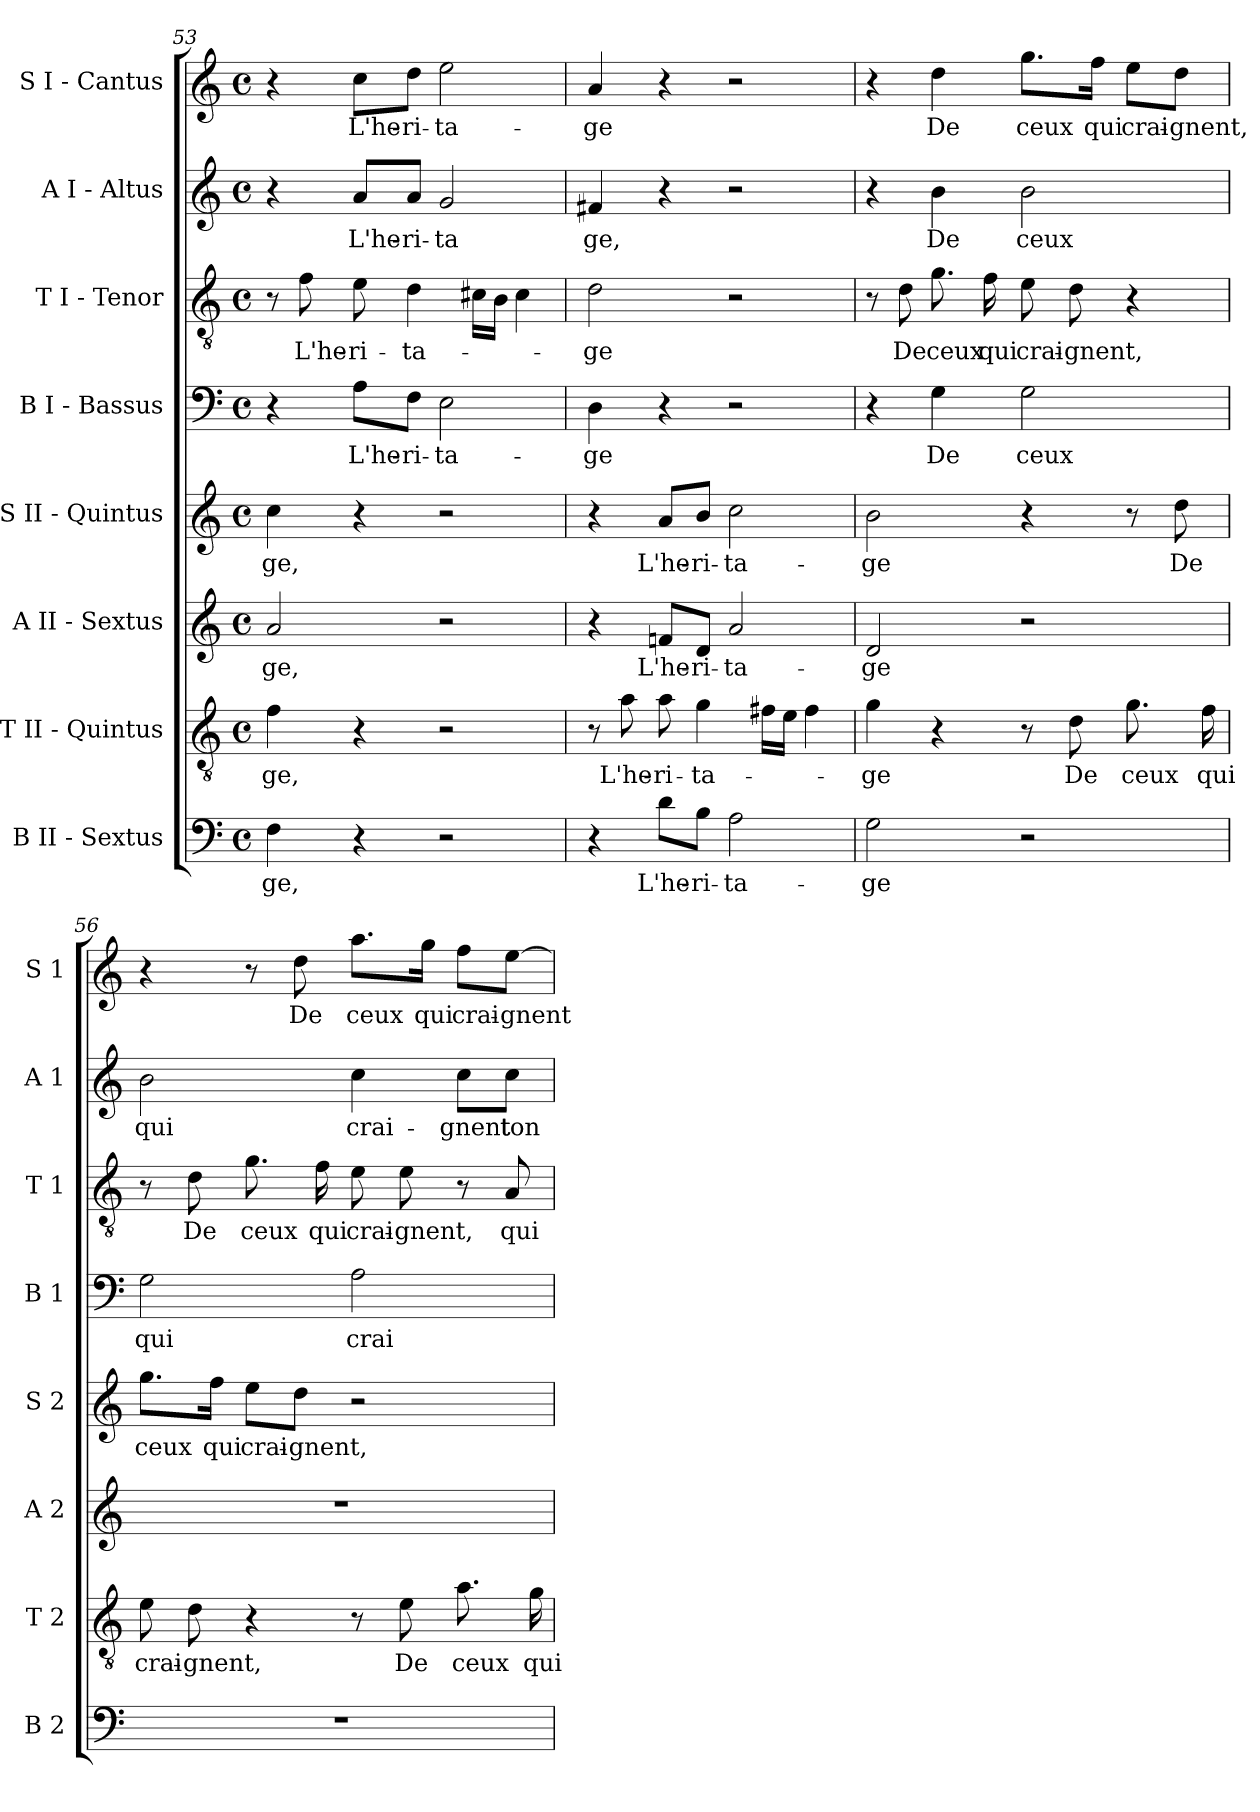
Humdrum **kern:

**kern	**text	**kern	**text	**kern	**text	**kern	**text	**kern	**text	**kern	**text	**kern	**text	**kern	**text
*part8	*part8	*part7	*part7	*part6	*part6	*part5	*part5	*part4	*part4	*part3	*part3	*part2	*part2	*part1	*part1
*staff8	*staff8	*staff7	*staff7	*staff6	*staff6	*staff5	*staff5	*staff4	*staff4	*staff3	*staff3	*staff2	*staff2	*staff1	*staff1
*I"B II - Sextus	*	*I"T II - Quintus	*	*I"A II - Sextus	*	*I"S II - Quintus	*	*I"B I - Bassus	*	*I"T I - Tenor	*	*I"A I - Altus	*	*I"S I - Cantus	*
*I'B 2	*	*I'T 2	*	*I'A 2	*	*I'S 2	*	*I'B 1	*	*I'T 1	*	*I'A 1	*	*I'S 1	*
*clefF4	*	*clefGv2	*	*clefG2	*	*clefG2	*	*clefF4	*	*clefGv2	*	*clefG2	*	*clefG2	*
*k[]	*	*k[]	*	*k[]	*	*k[]	*	*k[]	*	*k[]	*	*k[]	*	*k[]	*
*C:	*	*C:	*	*C:	*	*C:	*	*C:	*	*C:	*	*C:	*	*C:	*
*M4/4	*	*M4/4	*	*M4/4	*	*M4/4	*	*M4/4	*	*M4/4	*	*M4/4	*	*M4/4	*
*met(c)	*	*met(c)	*	*met(c)	*	*met(c)	*	*met(c)	*	*met(c)	*	*met(c)	*	*met(c)	*
=53	=53	=53	=53	=53	=53	=53	=53	=53	=53	=53	=53	=53	=53	=53	=53
!	!LO:LY:b	!	!LO:LY:b	!	!LO:LY:b	!	!LO:LY:b	!	!	!	!	!	!	!	!
4F\	ge,	4f\	ge,	2a/	ge,	4cc\	ge,	4r	.	8r	.	4r	.	4r	.
!	!	!	!	!	!	!	!	!	!	!	!LO:LY:b	!	!	!	!
.	.	.	.	.	.	.	.	.	.	8f\	L'he-	.	.	.	.
!	!	!	!	!	!	!	!	!	!LO:LY:b	!	!LO:LY:b	!	!LO:LY:b	!	!LO:LY:b
4r	.	4r	.	.	.	4r	.	8A\L	L'he-	8e\	-ri-	8a/L	L'he-	8cc\L	L'he-
!	!	!	!	!	!	!	!	!	!LO:LY:b	!	!LO:LY:b	!	!LO:LY:b	!	!LO:LY:b
.	.	.	.	.	.	.	.	8F\J	-ri-	4d\	-ta-	8a/J	-ri-	8dd\J	-ri-
!	!	!	!	!	!	!	!	!	!LO:LY:b	!	!	!	!LO:LY:b	!	!LO:LY:b
2r	.	2r	.	2r	.	2r	.	2E\	-ta-	.	.	2g/	-ta	2ee\	-ta-
.	.	.	.	.	.	.	.	.	.	16c#X\LL	.	.	.	.	.
.	.	.	.	.	.	.	.	.	.	16B\JJ	.	.	.	.	.
.	.	.	.	.	.	.	.	.	.	4c#\	.	.	.	.	.
=54	=54	=54	=54	=54	=54	=54	=54	=54	=54	=54	=54	=54	=54	=54	=54
!	!	!	!	!	!	!	!	!	!LO:LY:b	!	!LO:LY:b	!	!LO:LY:b	!	!LO:LY:b
4r	.	8r	.	4r	.	4r	.	4D\	-ge	2d\	-ge	4f#X/	ge,	4a/	-ge
!	!	!	!LO:LY:b	!	!	!	!	!	!	!	!	!	!	!	!
.	.	8a\	L'he-	.	.	.	.	.	.	.	.	.	.	.	.
!	!LO:LY:b	!	!LO:LY:b	!	!LO:LY:b	!	!LO:LY:b	!	!	!	!	!	!	!	!
8d\L	L'he-	8a\	-ri-	8fni/L	L'he-	8a/L	L'he-	4r	.	.	.	4r	.	4r	.
!	!LO:LY:b	!	!LO:LY:b	!	!LO:LY:b	!	!LO:LY:b	!	!	!	!	!	!	!	!
8B\J	-ri-	4g\	-ta-	8d/J	-ri-	8b/J	-ri-	.	.	.	.	.	.	.	.
!	!LO:LY:b	!	!	!	!LO:LY:b	!	!LO:LY:b	!	!	!	!	!	!	!	!
2A\	-ta-	.	.	2a/	-ta-	2cc\	-ta-	2r	.	2r	.	2r	.	2r	.
.	.	16f#X\LL	.	.	.	.	.	.	.	.	.	.	.	.	.
.	.	16e\JJ	.	.	.	.	.	.	.	.	.	.	.	.	.
.	.	4f#\	.	.	.	.	.	.	.	.	.	.	.	.	.
!!LO:LB:g=z
=55	=55	=55	=55	=55	=55	=55	=55	=55	=55	=55	=55	=55	=55	=55	=55
!	!LO:LY:b	!	!LO:LY:b	!	!LO:LY:b	!	!LO:LY:b	!	!	!	!	!	!	!	!
2G\	-ge	4g\	-ge	2d/	-ge	2b\	-ge	4r	.	8r	.	4r	.	4r	.
!	!	!	!	!	!	!	!	!	!	!	!LO:LY:b	!	!	!	!
.	.	.	.	.	.	.	.	.	.	8d\	De	.	.	.	.
!	!	!	!	!	!	!	!	!	!LO:LY:b	!	!LO:LY:b	!	!LO:LY:b	!	!LO:LY:b
.	.	4r	.	.	.	.	.	4G\	De	8.g\	ceux	4b\	De	4dd\	De
!	!	!	!	!	!	!	!	!	!	!	!LO:LY:b	!	!	!	!
.	.	.	.	.	.	.	.	.	.	16f\	qui	.	.	.	.
!	!	!	!	!	!	!	!	!	!LO:LY:b	!	!LO:LY:b	!	!LO:LY:b	!	!LO:LY:b
2r	.	8r	.	2r	.	4r	.	2G\	ceux	8e\	crai-	2b\	ceux	8.gg\L	ceux
!	!	!	!LO:LY:b	!	!	!	!	!	!	!	!LO:LY:b	!	!	!	!
.	.	8d\	De	.	.	.	.	.	.	8d\	-gnent,	.	.	.	.
!	!	!	!	!	!	!	!	!	!	!	!	!	!	!	!LO:LY:b
.	.	.	.	.	.	.	.	.	.	.	.	.	.	16ff\Jk	qui
!	!	!	!LO:LY:b	!	!	!	!	!	!	!	!	!	!	!	!LO:LY:b
.	.	8.g\	ceux	.	.	8r	.	.	.	4r	.	.	.	8ee\L	crai-
!	!	!	!	!	!	!	!LO:LY:b	!	!	!	!	!	!	!	!LO:LY:b
.	.	.	.	.	.	8dd\	De	.	.	.	.	.	.	8dd\J	-gnent,
!	!	!	!LO:LY:b	!	!	!	!	!	!	!	!	!	!	!	!
.	.	16f\	qui	.	.	.	.	.	.	.	.	.	.	.	.
=56	=56	=56	=56	=56	=56	=56	=56	=56	=56	=56	=56	=56	=56	=56	=56
!	!	!	!LO:LY:b	!	!	!	!LO:LY:b	!	!LO:LY:b	!	!	!	!LO:LY:b	!	!
1r	.	8e\	crai-	1r	.	8.gg\L	ceux	2G\	qui	8r	.	2b\	qui	4r	.
!	!	!	!LO:LY:b	!	!	!	!	!	!	!	!LO:LY:b	!	!	!	!
.	.	8d\	-gnent,	.	.	.	.	.	.	8d\	De	.	.	.	.
!	!	!	!	!	!	!	!LO:LY:b	!	!	!	!	!	!	!	!
.	.	.	.	.	.	16ff\Jk	qui	.	.	.	.	.	.	.	.
!	!	!	!	!	!	!	!LO:LY:b	!	!	!	!LO:LY:b	!	!	!	!
.	.	4r	.	.	.	8ee\L	crai-	.	.	8.g\	ceux	.	.	8r	.
!	!	!	!	!	!	!	!LO:LY:b	!	!	!	!	!	!	!	!LO:LY:b
.	.	.	.	.	.	8dd\J	-gnent,	.	.	.	.	.	.	8dd\	De
!	!	!	!	!	!	!	!	!	!	!	!LO:LY:b	!	!	!	!
.	.	.	.	.	.	.	.	.	.	16f\	qui	.	.	.	.
!	!	!	!	!	!	!	!	!	!LO:LY:b	!	!LO:LY:b	!	!LO:LY:b	!	!LO:LY:b
.	.	8r	.	.	.	2r	.	2A\	crai-	8e\	crai-	4cc\	crai-	8.aa\L	ceux
!	!	!	!LO:LY:b	!	!	!	!	!	!	!	!LO:LY:b	!	!	!	!
.	.	8e\	De	.	.	.	.	.	.	8e\	-gnent,	.	.	.	.
!	!	!	!	!	!	!	!	!	!	!	!	!	!	!	!LO:LY:b
.	.	.	.	.	.	.	.	.	.	.	.	.	.	16gg\Jk	qui
!	!	!	!LO:LY:b	!	!	!	!	!	!	!	!	!	!LO:LY:b	!	!LO:LY:b
.	.	8.a\	ceux	.	.	.	.	.	.	8r	.	8cc\L	-gnent	8ff\L	crai-
!	!	!	!	!	!	!	!	!	!	!	!LO:LY:b	!	!LO:LY:b	!	!LO:LY:b
.	.	.	.	.	.	.	.	.	.	8A/	qui	8cc\J	ton	[8ee\J	-gnent
!	!	!	!LO:LY:b	!	!	!	!	!	!	!	!	!	!	!	!
.	.	16g\	qui	.	.	.	.	.	.	.	.	.	.	.	.
=	=	=	=	=	=	=	=	=	=	=	=	=	=	=	=
*-	*-	*-	*-	*-	*-	*-	*-	*-	*-	*-	*-	*-	*-	*-	*-
